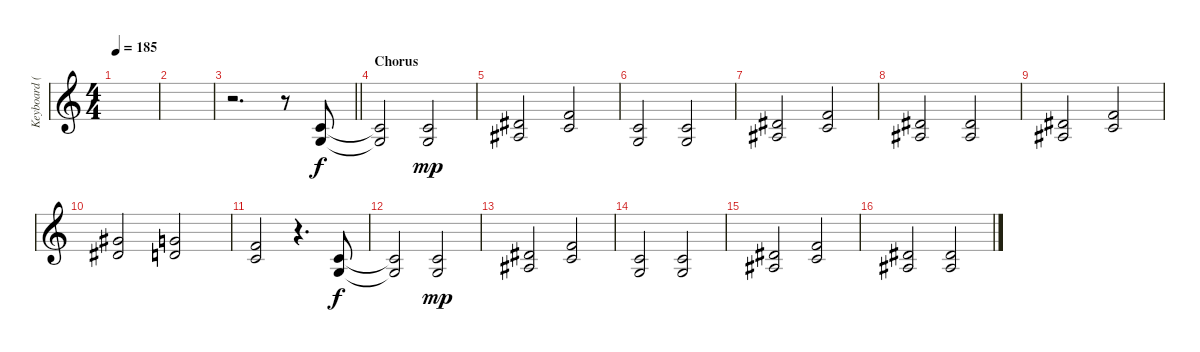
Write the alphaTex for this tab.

\track ("Keyboard (Michael Money)" "Keyboard (") {instrument synthstrings1}
\staff {score}
\tuning (D4 A3 F3 C3 G2 C2) {hide}
\ts (4 4)
\tempo 185
\clef g2
\ks c
|
|
\barLineRight lightlight
r.2{d} r.8 (7.3 7.4).8 |
\section ("" "Chorus")
(7.3{t} 7.4{t}).2 (7.3 7.4).2{dy mp} |
(10.3 10.4).2 (12.3 12.4).2 |
(7.3 7.4).2 (7.3 7.4).2 |
(10.3 10.4).2 (12.3 12.4).2 |
(10.3 10.4).2 (10.3 10.4).2 |
(10.3 10.4).2 (12.3 12.4).2 |
(15.3 15.4).2 (14.3 14.4).2 |
(12.3 12.4).2 r.4{d} (7.3 7.4).8{dy f} |
(7.3{t} 7.4{t}).2 (7.3 7.4).2{dy mp} |
(10.3 10.4).2 (12.3 12.4).2 |
(7.3 7.4).2 (7.3 7.4).2 |
(10.3 10.4).2 (12.3 12.4).2 |
(10.3 10.4).2 (10.3 10.4).2
